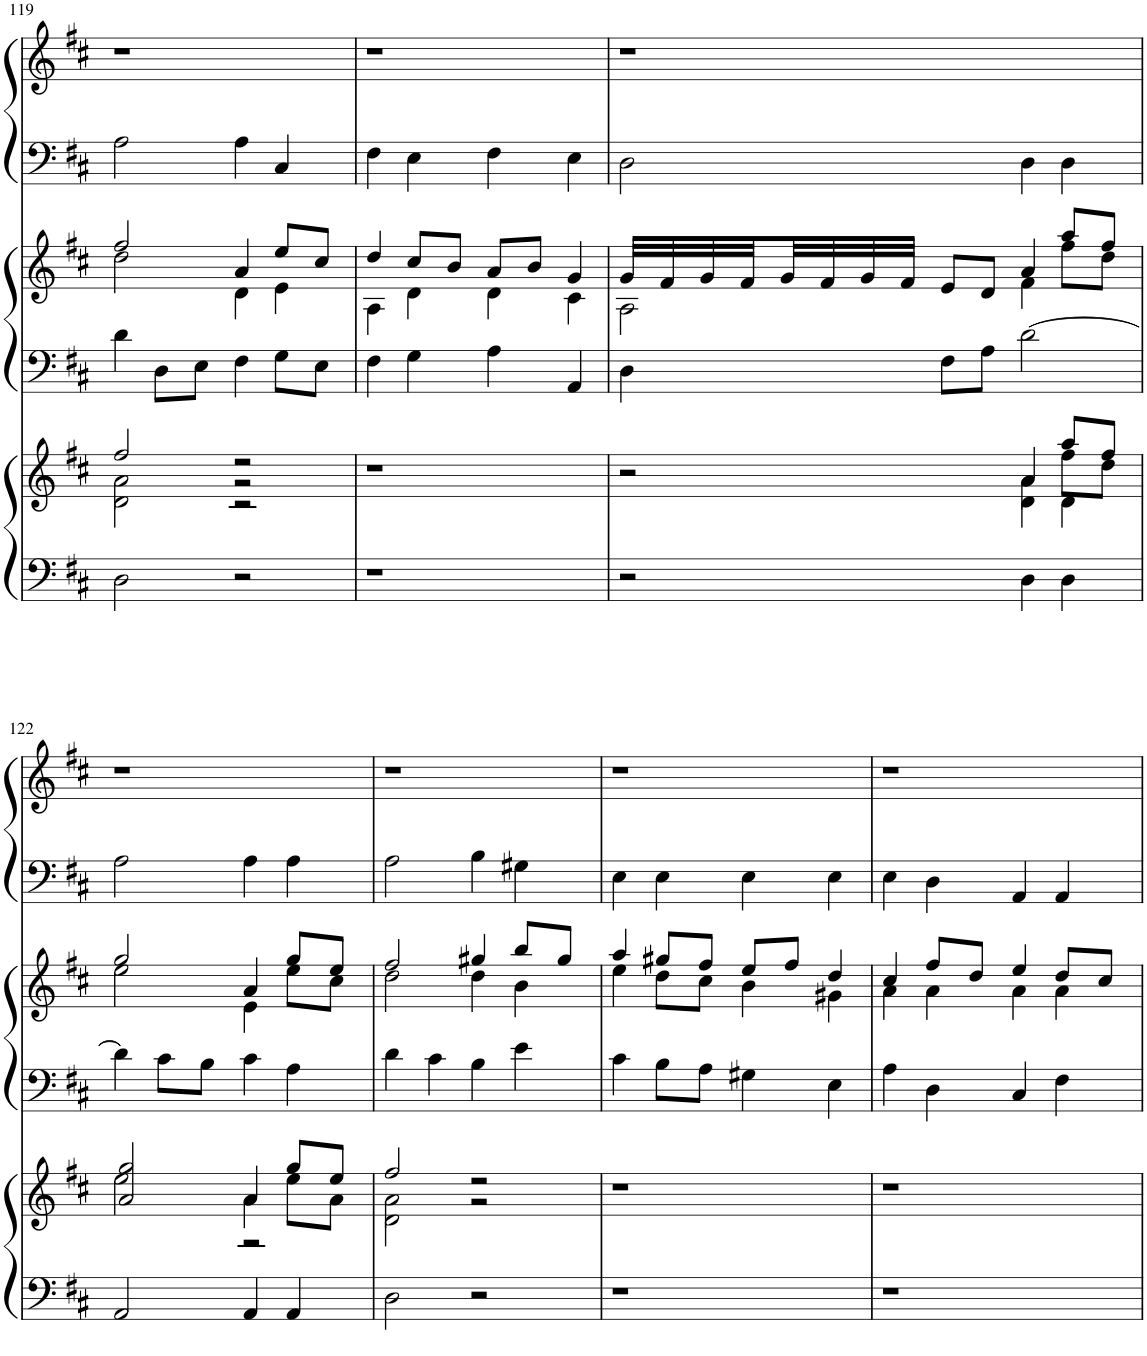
**kern	**kern	**kern	**kern	**kern	**kern
*part3	*part3	*part2	*part2	*part1	*part1
*staff6	*staff5	*staff4	*staff3	*staff2	*staff1
*I"Harpsichord 3	*	*I"Harpsichord 2	*	*I"Harpsichord 1	*
*I'Hp	*	*I'Hp	*	*I'Hp	*
!!LO:PB:g=z
*clefF4	*clefG2	*clefF4	*clefG2	*clefF4	*clefG2
*k[f#c#]	*k[f#c#]	*k[f#c#]	*k[f#c#]	*k[f#c#]	*k[f#c#]
*M4/4	*M4/4	*M4/4	*M4/4	*M4/4	*M4/4
=119	=119	=119	=119	=119	=119
*	*^	*	*^	*	*
*	*	*^	*	*	*	*	*
2D\	2ff#/	2a\	2d\	4d\	2ff#/	2dd\	2A\	1r
.	.	.	.	8D\L	.	.	.	.
.	.	.	.	8E\J	.	.	.	.
2r	2r	2r	2r	4F#\	4a/	4d\	4A\	.
.	.	.	.	8G\L	8ee/L	4e\	4C#/	.
.	.	.	.	8E\J	8cc#/J	.	.	.
*	*v	*v	*v	*	*	*	*	*
=120	=120	=120	=120	=120	=120	=120
1r	1r	4F#\	4dd/	4A\	4F#\	1r
.	.	4G\	8cc#/L	4d\	4E\	.
.	.	.	8b/J	.	.	.
.	.	4A\	8a/L	4d\	4F#\	.
.	.	.	8b/J	.	.	.
.	.	4AA/	4g/	4c#\	4E\	.
=121	=121	=121	=121	=121	=121	=121
*	*^	*	*	*	*	*
*	*	*^	*	*	*	*	*
2r	2r	2ryy	2ryy	4D\	32g/LLL	2A\	2D\	1r
.	.	.	.	.	32f#/	.	.	.
.	.	.	.	.	32g/	.	.	.
.	.	.	.	.	32f#/	.	.	.
.	.	.	.	.	32g/	.	.	.
.	.	.	.	.	32f#/	.	.	.
.	.	.	.	.	32g/	.	.	.
.	.	.	.	.	32f#/JJJ	.	.	.
.	.	.	.	8F#\L	8e/L	.	.	.
.	.	.	.	8A\J	8d/J	.	.	.
4D\	4a/	4a\	4d\	[2d\	4a/	4f#\	4D\	.
4D\	8aa/L	8ff#\L	4d\	.	8aa/L	8ff#\L	4D\	.
.	8ff#/J	8dd\J	.	.	8ff#/J	8dd\J	.	.
!!LO:LB:g=z
=122	=122	=122	=122	=122	=122	=122	=122	=122
2AA/	2gg/	2ee\	2a/	4d\]	2gg/	2ee\	2A\	1r
.	.	.	.	8c#\L	.	.	.	.
.	.	.	.	8B\J	.	.	.	.
4AA/	4a/	4a\	2r	4c#\	4a/	4e\	4A\	.
4AA/	8gg/L	8ee\L	.	4A\	8gg/L	8ee\L	4A\	.
.	8ee/J	8a\J	.	.	8ee/J	8cc#\J	.	.
=123	=123	=123	=123	=123	=123	=123	=123	=123
2D\	2ff#/	2a\	2d\	4d\	2ff#/	2dd\	2A\	1r
.	.	.	.	4c#\	.	.	.	.
2r	2r	2r	2ryy	4B\	4gg#X/	4dd\	4B\	.
.	.	.	.	4e\	8bb/L	4b\	4G#X\	.
.	.	.	.	.	8gg#/J	.	.	.
*	*v	*v	*v	*	*	*	*	*
=124	=124	=124	=124	=124	=124	=124
1r	1r	4c#\	4aa/	4ee\	4E\	1r
.	.	8B\L	8gg#X/L	8dd\L	4E\	.
.	.	8A\J	8ff#/J	8cc#\J	.	.
.	.	4G#X\	8ee/L	4b\	4E\	.
.	.	.	8ff#/J	.	.	.
.	.	4E\	4dd/	4g#X\	4E\	.
=125	=125	=125	=125	=125	=125	=125
1r	1r	4A\	4cc#/	4a\	4E\	1r
.	.	4D\	8ff#/L	4a\	4D\	.
.	.	.	8dd/J	.	.	.
.	.	4C#/	4ee/	4a\	4AA/	.
.	.	4F#\	8dd/L	4a\	4AA/	.
.	.	.	8cc#/J	.	.	.
*	*	*	*v	*v	*	*
=	=	=	=	=	=
*-	*-	*-	*-	*-	*-
